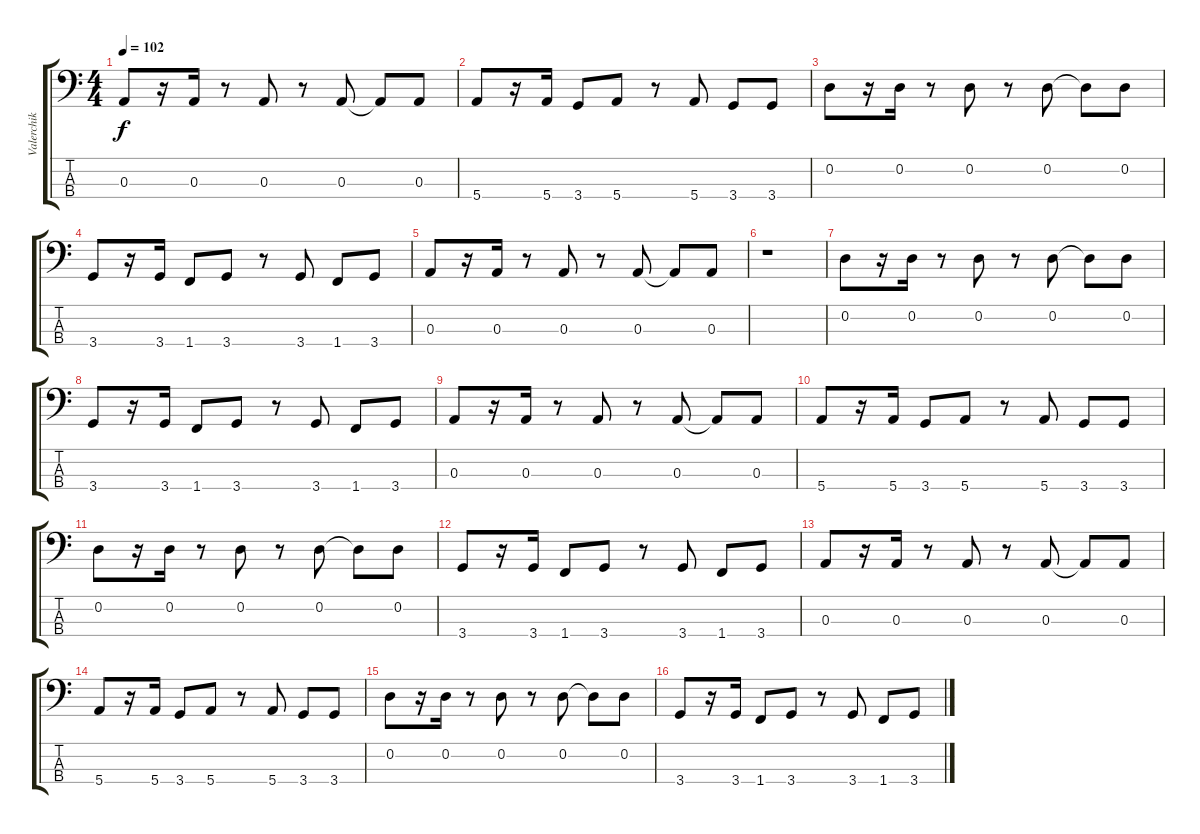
\track ("Valerchik" "Valerchik") {instrument electricbassfinger}
\staff {score tabs}
\tuning (G2 D2 A1 E1) {hide}
\ts (4 4)
\tempo 102
\clef f4
\ks c
0.3.8{dy f} r.16 0.3.16 r.8 0.3.8 r.8 0.3.8 0.3{t}.8 0.3.8 |
5.4.8 r.16 5.4.16 3.4.8 5.4.8 r.8 5.4.8 3.4.8 3.4.8 |
0.2.8 r.16 0.2.16 r.8 0.2.8 r.8 0.2.8 0.2{t}.8 0.2.8 |
3.4.8 r.16 3.4.16 1.4.8 3.4.8 r.8 3.4.8 1.4.8 3.4.8 |
0.3.8 r.16 0.3.16 r.8 0.3.8 r.8 0.3.8 0.3{t}.8 0.3.8 |
r.1 |
0.2.8 r.16 0.2.16 r.8 0.2.8 r.8 0.2.8 0.2{t}.8 0.2.8 |
3.4.8 r.16 3.4.16 1.4.8 3.4.8 r.8 3.4.8 1.4.8 3.4.8 |
0.3.8 r.16 0.3.16 r.8 0.3.8 r.8 0.3.8 0.3{t}.8 0.3.8 |
5.4.8 r.16 5.4.16 3.4.8 5.4.8 r.8 5.4.8 3.4.8 3.4.8 |
0.2.8 r.16 0.2.16 r.8 0.2.8 r.8 0.2.8 0.2{t}.8 0.2.8 |
3.4.8 r.16 3.4.16 1.4.8 3.4.8 r.8 3.4.8 1.4.8 3.4.8 |
0.3.8 r.16 0.3.16 r.8 0.3.8 r.8 0.3.8 0.3{t}.8 0.3.8 |
5.4.8 r.16 5.4.16 3.4.8 5.4.8 r.8 5.4.8 3.4.8 3.4.8 |
0.2.8 r.16 0.2.16 r.8 0.2.8 r.8 0.2.8 0.2{t}.8 0.2.8 |
3.4.8 r.16 3.4.16 1.4.8 3.4.8 r.8 3.4.8 1.4.8 3.4.8
